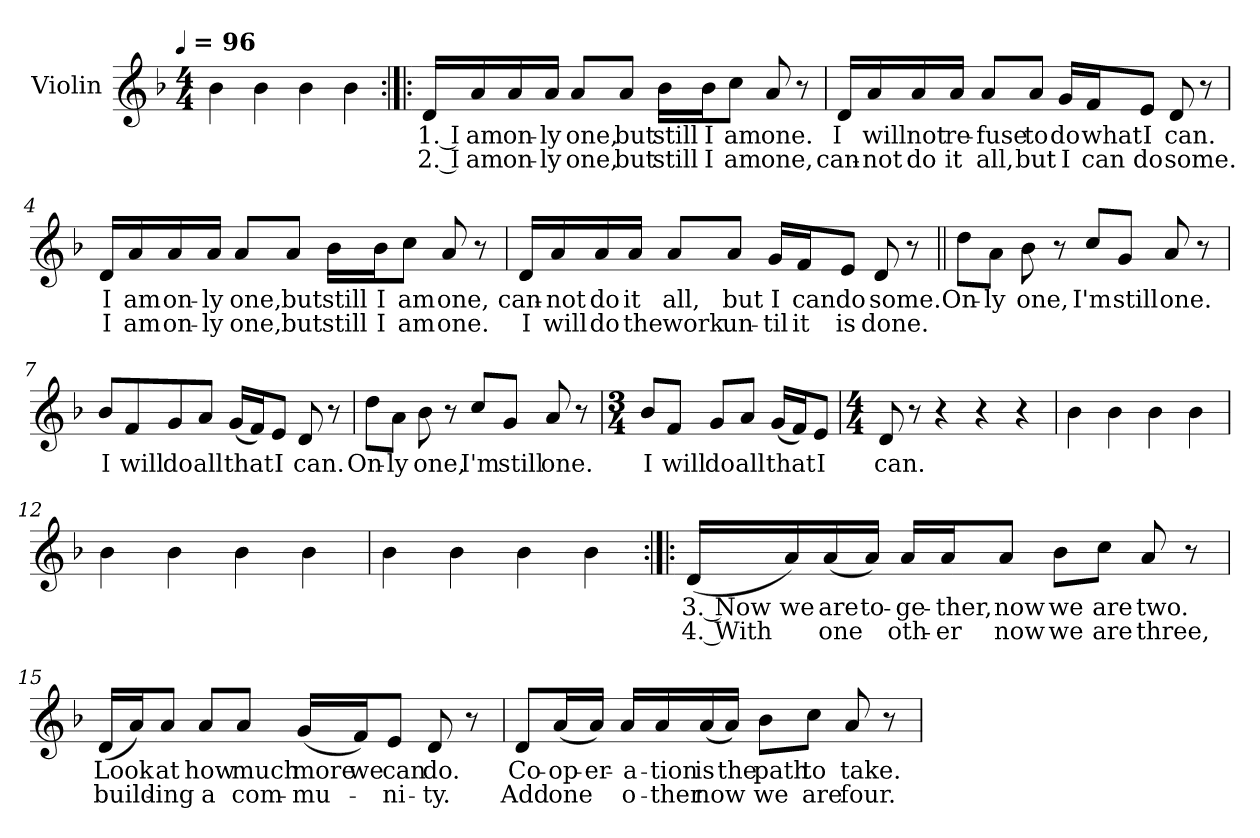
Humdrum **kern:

**kern	**text	**text
*part1	*part1	*part1
*staff1	*staff1	*staff1
*I"Violin	*	*
*I'Vln.	*	*
*clefG2	*	*
*k[b-]	*	*
!!LO:TX:omd:t=[quarter] = 96
*M4/4	*	*
*MM96	*	*
=1	=1	=1
4b-	.	.
4b-	.	.
4b-	.	.
4b-	.	.
=2:|!|:	=2:|!|:	=2:|!|:
16dLL	1. I	2. I
16a	am	am
16a	on-	on-
16aJJ	-ly	-ly
8aL	one,	one,
8aJ	but	but
16b-LL	still	still
16b-J	I	I
8ccJ	am	am
8a/	one.	one,
8r	.	.
!!LO:LB:g=z
=3	=3	=3
16dLL	I	can-
16a	will	-not
16a	not	do
16aJJ	re-	it
8aL	-fuse	all,
8aJ	to	but
16gLL	do	I
16fJ	what	can
8eJ	I	do
8d/	can.	some.
8r	.	.
=4	=4	=4
16dLL	I	I
16a	am	am
16a	on-	on-
16aJJ	-ly	-ly
8aL	one,	one,
8aJ	but	but
16b-LL	still	still
16b-J	I	I
8ccJ	am	am
8a/	one,	one.
8r	.	.
!!LO:LB:g=z
=5	=5	=5
16dLL	can-	I
16a	-not	will
16a	do	do
16aJJ	it	the
8aL	all,	work
8aJ	but	un-
16gLL	I	-til
16fJ	can	it
8eJ	do	is
8d/	some.	done.
8r	.	.
=6||	=6||	=6||
8ddL	On-	.
8aJ	-ly	.
8b-\	one,	.
8r	.	.
8ccL	I'm	.
8gJ	still	.
8a/	one.	.
8r	.	.
!!LO:LB:g=z
=7	=7	=7
8b-L	I	.
8f	will	.
8g	do	.
8aJ	all	.
(<16gLL	that	.
16fJ)	.	.
8eJ	I	.
8d/	can.	.
8r	.	.
=8	=8	=8
8ddL	On-	.
8aJ	-ly	.
8b-\	one,	.
8r	.	.
8ccL	I'm	.
8gJ	still	.
8a/	one.	.
8r	.	.
=9	=9	=9
*M3/4	*	*
8b-L	I	.
8fJ	will	.
8gL	do	.
8aJ	all	.
(<16gLL	that	.
16fJ)	.	.
8eJ	I	.
!!LO:LB:g=z
=10	=10	=10
*M4/4	*	*
8d/	can.	.
8r	.	.
4r	.	.
4r	.	.
4r	.	.
=11	=11	=11
4b-	.	.
4b-	.	.
4b-	.	.
4b-	.	.
=12	=12	=12
4b-	.	.
4b-	.	.
4b-	.	.
4b-	.	.
=13	=13	=13
4b-	.	.
4b-	.	.
4b-	.	.
4b-	.	.
!!LO:LB:g=z
=14:|!|:	=14:|!|:	=14:|!|:
(<16dLL	3. Now	4. With
16a)	we	.
(<16a	are	one
16aJJ)	to-	.
16aLL	-ge-	oth-
16aJ	-ther,	-er
8aJ	now	now
8b-L	we	we
8ccJ	are	are
8a/	two.	three,
8r	.	.
!!LO:LB:g=z
=15	=15	=15
(<16dLL	Look	build-
16aJ)	.	.
8aJ	at	-ing
8aL	how	a
8aJ	much	com-
(<16gLL	more	-mu-
16fJ)	we	.
8eJ	can	-ni-
8d/	do.	-ty.
8r	.	.
=16	=16	=16
8dL	Co-	Add
(<16aL	-op-	one
16aJJ)	-er-	.
16aLL	-a-	o-
16a	-tion	-ther
(<16a	is	now
16aJJ)	the	.
8b-L	path	we
8ccJ	to	are
8a/	take.	four.
8r	.	.
=	=	=
*-	*-	*-
